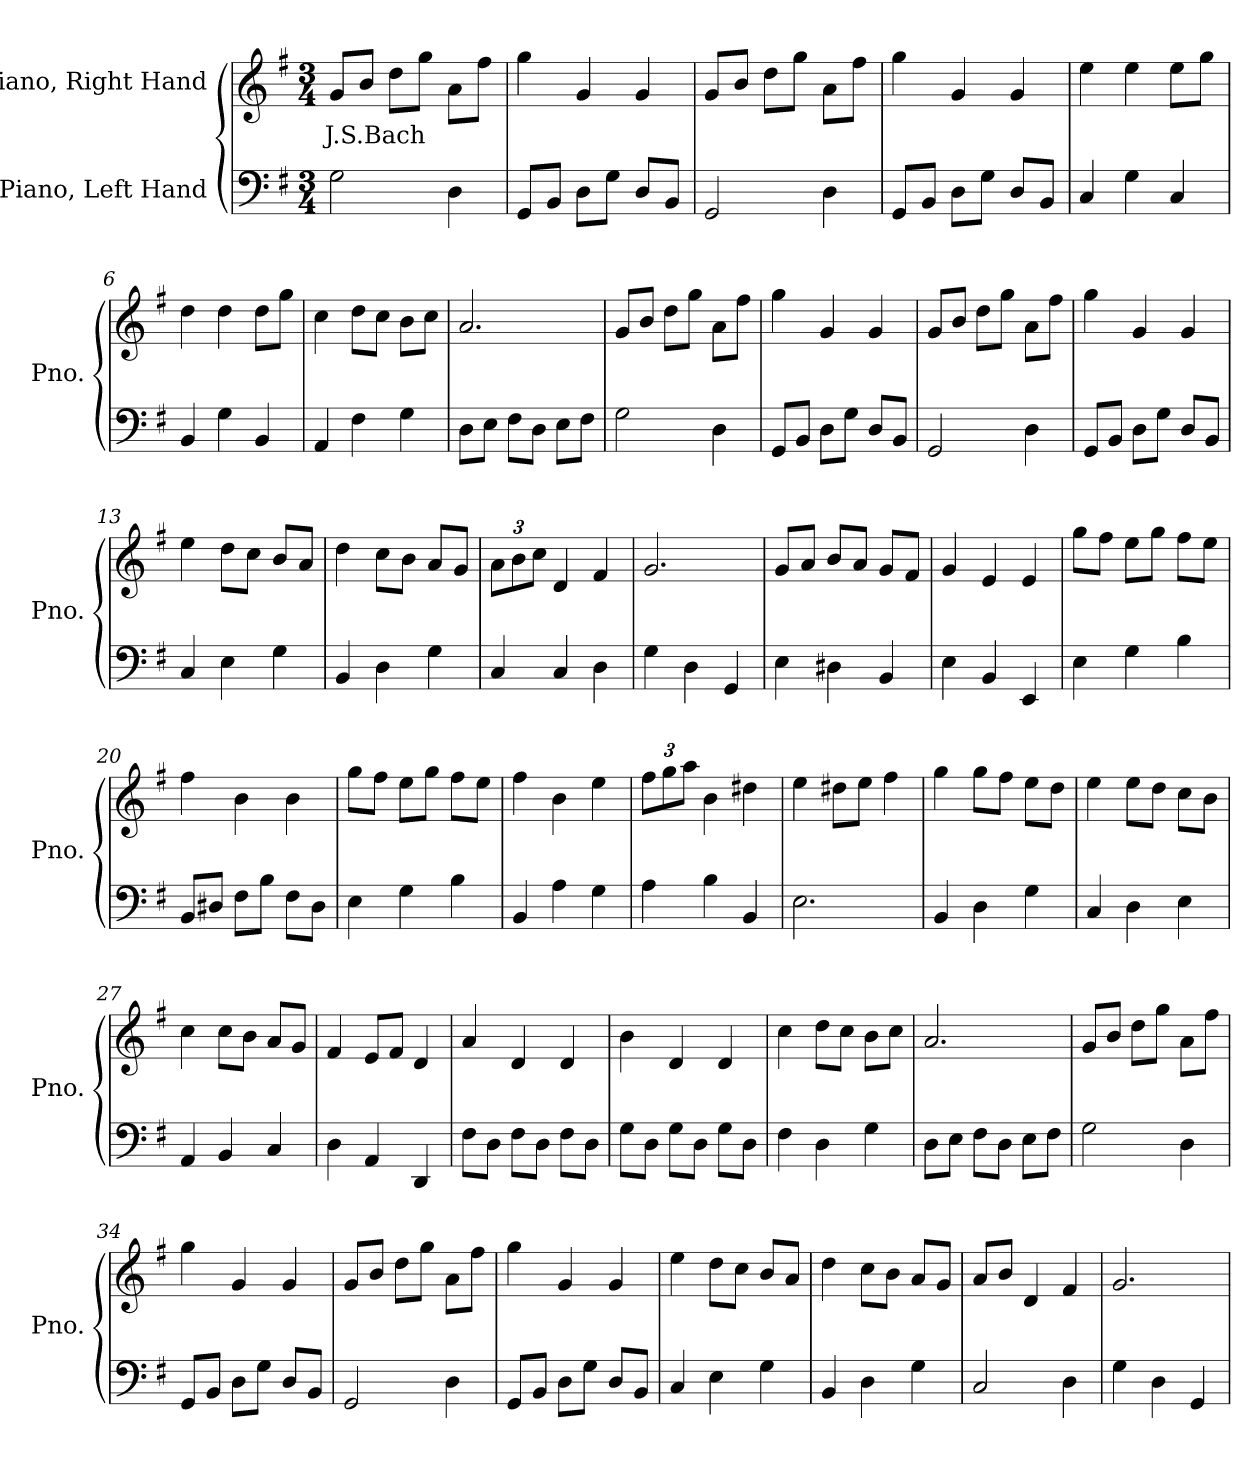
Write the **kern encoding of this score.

**kern	**kern	**text
*part2	*part1	*part1
*staff2	*staff1	*staff1
*I"Piano, Left Hand	*I"Piano, Right Hand	*
*I'Pno.	*I'Pno.	*
*clefF4	*clefG2	*
*k[f#]	*k[f#]	*
*M3/4	*M3/4	*
*MM100	*MM100	*
=1	=1	=1
!	!	!LO:LY:b
2G\	8g/L	J.S.Bach
.	8b/J	.
.	8dd\L	.
.	8gg\J	.
4D\	8a\L	.
.	8ff#\J	.
=2	=2	=2
8GG/L	4gg\	.
8BB/J	.	.
8D\L	4g/	.
8G\J	.	.
8D/L	4g/	.
8BB/J	.	.
=3	=3	=3
2GG/	8g/L	.
.	8b/J	.
.	8dd\L	.
.	8gg\J	.
4D\	8a\L	.
.	8ff#\J	.
=4	=4	=4
8GG/L	4gg\	.
8BB/J	.	.
8D\L	4g/	.
8G\J	.	.
8D/L	4g/	.
8BB/J	.	.
=5	=5	=5
4C/	4ee\	.
4G\	4ee\	.
4C/	8ee\L	.
.	8gg\J	.
!!LO:LB:g=z
=6	=6	=6
4BB/	4dd\	.
4G\	4dd\	.
4BB/	8dd\L	.
.	8gg\J	.
=7	=7	=7
4AA/	4cc\	.
4F#\	8dd\L	.
.	8cc\J	.
4G\	8b\L	.
.	8cc\J	.
=8	=8	=8
8D\L	2.a/	.
8E\J	.	.
8F#\L	.	.
8D\J	.	.
8E\L	.	.
8F#\J	.	.
=9	=9	=9
2G\	8g/L	.
.	8b/J	.
.	8dd\L	.
.	8gg\J	.
4D\	8a\L	.
.	8ff#\J	.
=10	=10	=10
8GG/L	4gg\	.
8BB/J	.	.
8D\L	4g/	.
8G\J	.	.
8D/L	4g/	.
8BB/J	.	.
=11	=11	=11
2GG/	8g/L	.
.	8b/J	.
.	8dd\L	.
.	8gg\J	.
4D\	8a\L	.
.	8ff#\J	.
!!LO:LB:g=z
=12	=12	=12
8GG/L	4gg\	.
8BB/J	.	.
8D\L	4g/	.
8G\J	.	.
8D/L	4g/	.
8BB/J	.	.
=13	=13	=13
4C/	4ee\	.
4E\	8dd\L	.
.	8cc\J	.
4G\	8b/L	.
.	8a/J	.
=14	=14	=14
4BB/	4dd\	.
4D\	8cc\L	.
.	8b\J	.
4G\	8a/L	.
.	8g/J	.
=15	=15	=15
*	*Xbrackettup	*
4C/	12a\L	.
.	12b\	.
.	12cc\J	.
4C/	4d/	.
4D\	4f#/	.
=16	=16	=16
4G\	2.g/	.
4D\	.	.
4GG/	.	.
=17	=17	=17
4E\	8g/L	.
.	8a/J	.
4D#X\	8b/L	.
.	8a/J	.
4BB/	8g/L	.
.	8f#/J	.
=18	=18	=18
4E\	4g/	.
4BB/	4e/	.
4EE/	4e/	.
!!LO:LB:g=z
=19	=19	=19
4E\	8gg\L	.
.	8ff#\J	.
4G\	8ee\L	.
.	8gg\J	.
4B\	8ff#\L	.
.	8ee\J	.
=20	=20	=20
8BB/L	4ff#\	.
8D#X/J	.	.
8F#\L	4b\	.
8B\J	.	.
8F#\L	4b\	.
8D#\J	.	.
=21	=21	=21
4E\	8gg\L	.
.	8ff#\J	.
4G\	8ee\L	.
.	8gg\J	.
4B\	8ff#\L	.
.	8ee\J	.
=22	=22	=22
4BB/	4ff#\	.
4A\	4b\	.
4G\	4ee\	.
=23	=23	=23
4A\	12ff#\L	.
.	12gg\	.
.	12aa\J	.
4B\	4b\	.
4BB/	4dd#X\	.
=24	=24	=24
2.E\	4ee\	.
.	8dd#X\L	.
.	8ee\J	.
.	4ff#\	.
=25	=25	=25
4BB/	4gg\	.
4D\	8gg\L	.
.	8ff#\J	.
4G\	8ee\L	.
.	8dd\J	.
!!LO:LB:g=z
=26	=26	=26
4C/	4ee\	.
4D\	8ee\L	.
.	8dd\J	.
4E\	8cc\L	.
.	8b\J	.
=27	=27	=27
4AA/	4cc\	.
4BB/	8cc\L	.
.	8b\J	.
4C/	8a/L	.
.	8g/J	.
=28	=28	=28
4D\	4f#/	.
4AA/	8e/L	.
.	8f#/J	.
4DD/	4d/	.
=29	=29	=29
8F#\L	4a/	.
8D\J	.	.
8F#\L	4d/	.
8D\J	.	.
8F#\L	4d/	.
8D\J	.	.
=30	=30	=30
8G\L	4b\	.
8D\J	.	.
8G\L	4d/	.
8D\J	.	.
8G\L	4d/	.
8D\J	.	.
=31	=31	=31
4F#\	4cc\	.
4D\	8dd\L	.
.	8cc\J	.
4G\	8b\L	.
.	8cc\J	.
=32	=32	=32
8D\L	2.a/	.
8E\J	.	.
8F#\L	.	.
8D\J	.	.
8E\L	.	.
8F#\J	.	.
!!LO:LB:g=z
=33	=33	=33
2G\	8g/L	.
.	8b/J	.
.	8dd\L	.
.	8gg\J	.
4D\	8a\L	.
.	8ff#\J	.
=34	=34	=34
8GG/L	4gg\	.
8BB/J	.	.
8D\L	4g/	.
8G\J	.	.
8D/L	4g/	.
8BB/J	.	.
=35	=35	=35
2GG/	8g/L	.
.	8b/J	.
.	8dd\L	.
.	8gg\J	.
4D\	8a\L	.
.	8ff#\J	.
=36	=36	=36
8GG/L	4gg\	.
8BB/J	.	.
8D\L	4g/	.
8G\J	.	.
8D/L	4g/	.
8BB/J	.	.
=37	=37	=37
4C/	4ee\	.
4E\	8dd\L	.
.	8cc\J	.
4G\	8b/L	.
.	8a/J	.
=38	=38	=38
4BB/	4dd\	.
4D\	8cc\L	.
.	8b\J	.
4G\	8a/L	.
.	8g/J	.
=39	=39	=39
2C/	8a/L	.
.	8b/J	.
.	4d/	.
4D\	4f#/	.
!!LO:PB:g=z
=40	=40	=40
4G\	2.g/	.
4D\	.	.
4GG/	.	.
=	=	=
*-	*-	*-
